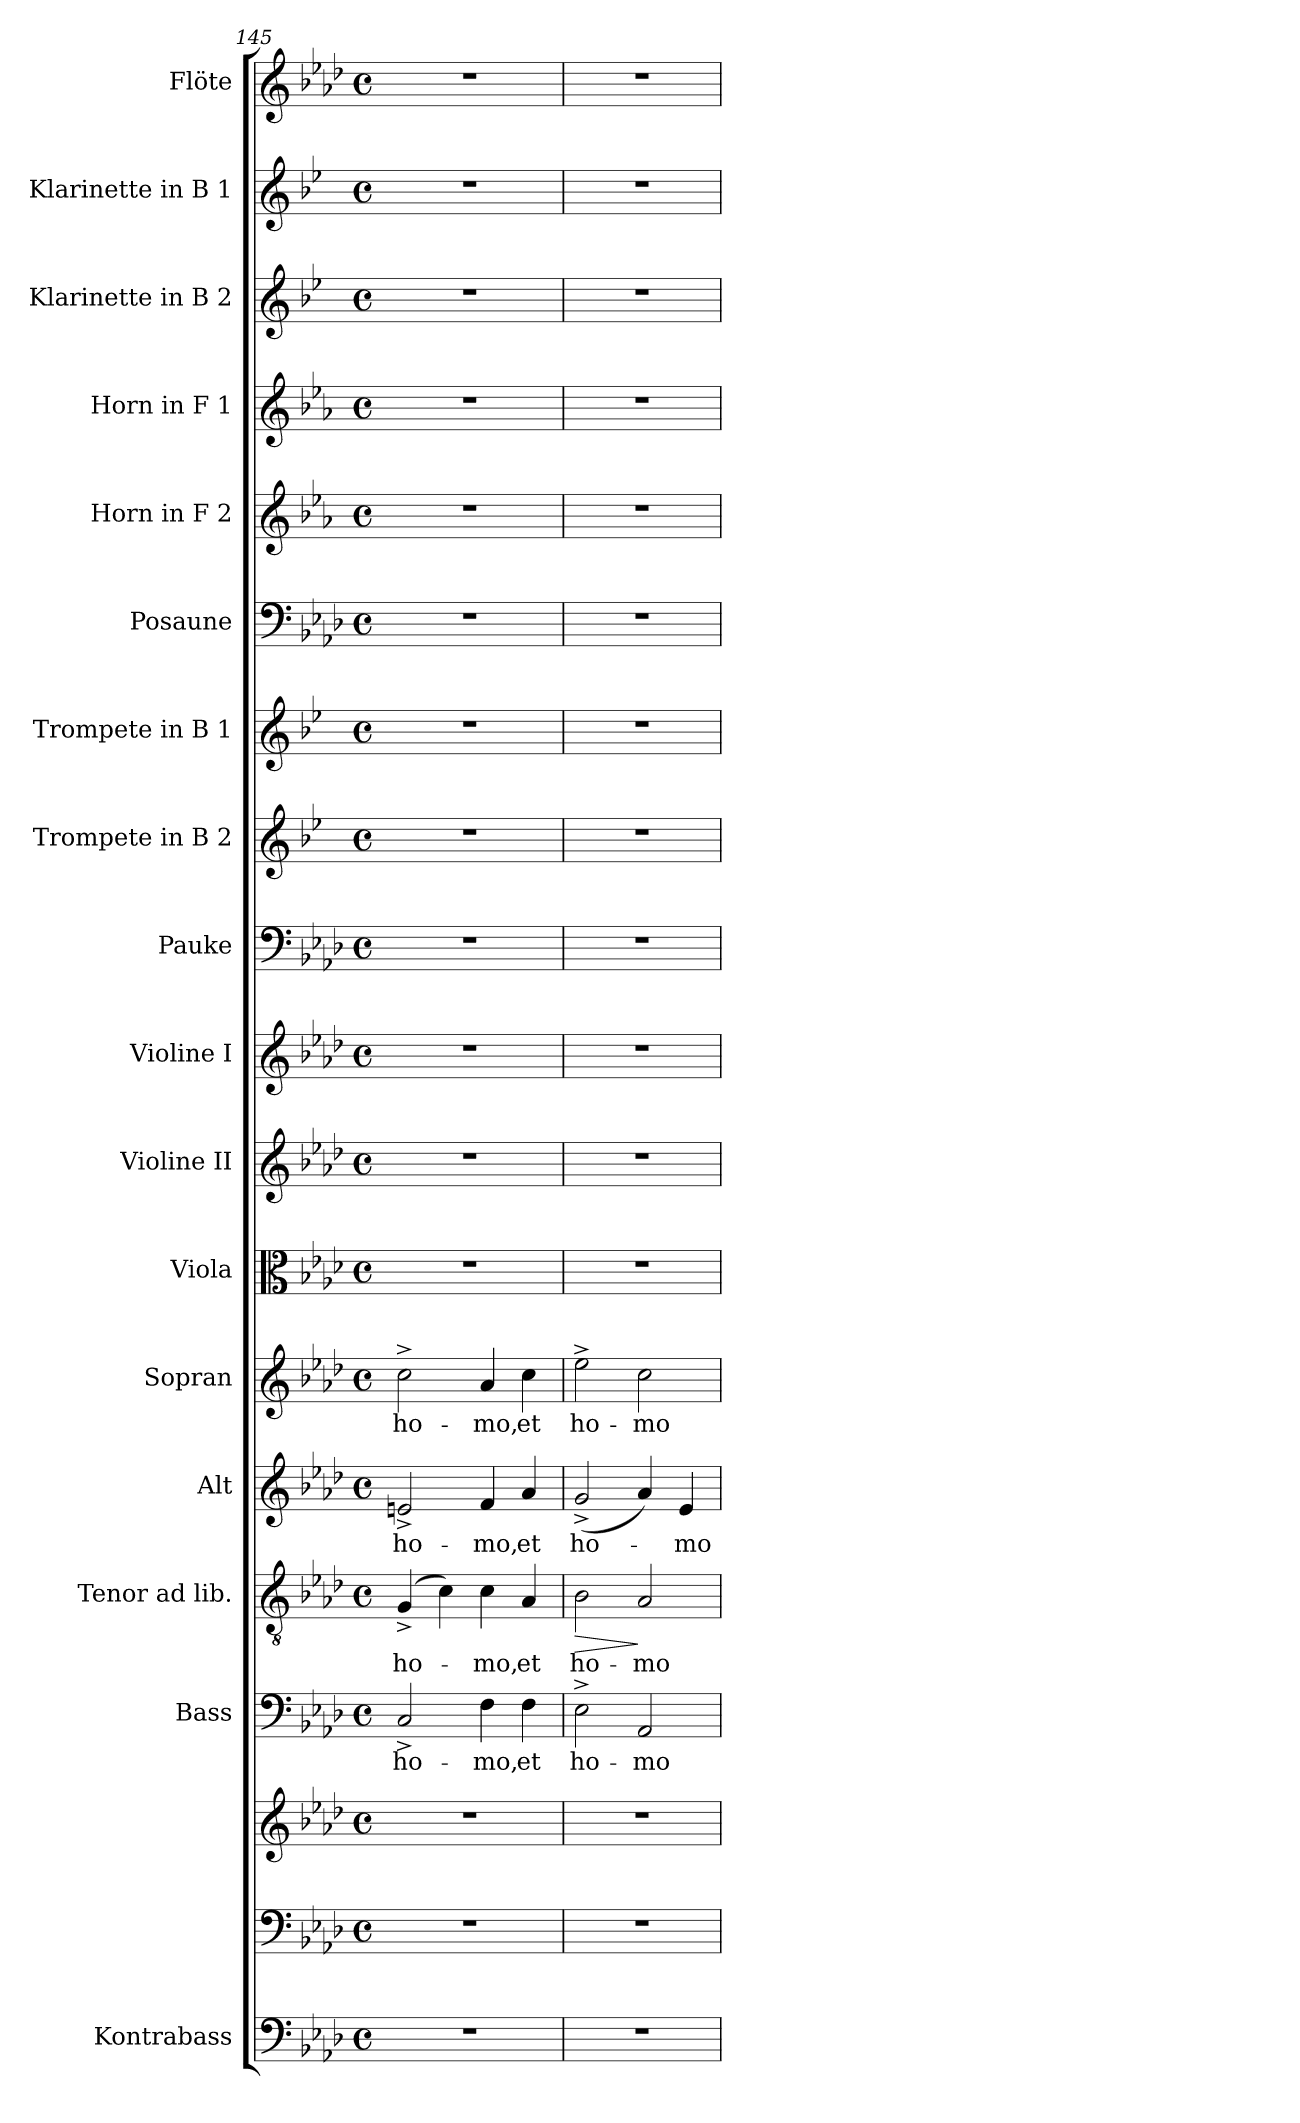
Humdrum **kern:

**kern	**kern	**kern	**kern	**text	**kern	**text	**dynam	**kern	**text	**kern	**text	**kern	**kern	**kern	**kern	**kern	**kern	**kern	**kern	**kern	**kern	**kern	**kern
*part18	*part17	*part17	*part16	*part16	*part15	*part15	*part15	*part14	*part14	*part13	*part13	*part12	*part11	*part10	*part9	*part8	*part7	*part6	*part5	*part4	*part3	*part2	*part1
*staff19	*staff18	*staff17	*staff16	*staff16	*staff15	*staff15	*staff15	*staff14	*staff14	*staff13	*staff13	*staff12	*staff11	*staff10	*staff9	*staff8	*staff7	*staff6	*staff5	*staff4	*staff3	*staff2	*staff1
*I"Kontrabass	*	*	*I"Bass	*	*I"Tenor ad lib.	*	*	*I"Alt	*	*I"Sopran	*	*I"Viola	*I"Violine II	*I"Violine I	*I"Pauke	*I"Trompete in B 2	*I"Trompete in B 1	*I"Posaune	*I"Horn in F 2	*I"Horn in F 1	*I"Klarinette in B 2	*I"Klarinette in B 1	*I"Flöte
*I'Kb.	*	*	*I'B	*	*I'T	*	*	*I'A	*	*I'S	*	*I'Vla.	*I'Vl. II	*I'Vl. I	*I'Pk.	*	*	*I'Pos.	*I'Hrn. 2	*I'Hrn. 1	*	*	*I'Fl.
*clefF4	*clefF4	*clefG2	*clefF4	*	*clefGv2	*	*	*clefG2	*	*clefG2	*	*clefC3	*clefG2	*clefG2	*clefF4	*clefG2	*clefG2	*clefF4	*clefG2	*clefG2	*clefG2	*clefG2	*clefG2
*ITrd7c12	*	*	*	*	*	*	*	*	*	*	*	*	*	*	*	*ITrd1c2	*ITrd1c2	*	*ITrd4c7	*ITrd4c7	*ITrd1c2	*ITrd1c2	*
*k[b-e-a-d-]	*k[b-e-a-d-]	*k[b-e-a-d-]	*k[b-e-a-d-]	*	*k[b-e-a-d-]	*	*	*k[b-e-a-d-]	*	*k[b-e-a-d-]	*	*k[b-e-a-d-]	*k[b-e-a-d-]	*k[b-e-a-d-]	*k[b-e-a-d-]	*k[b-e-a-d-]	*k[b-e-a-d-]	*k[b-e-a-d-]	*k[b-e-a-d-]	*k[b-e-a-d-]	*k[b-e-a-d-]	*k[b-e-a-d-]	*k[b-e-a-d-]
*A-:	*A-:	*A-:	*A-:	*	*A-:	*	*	*A-:	*	*A-:	*	*A-:	*A-:	*A-:	*A-:	*A-:	*A-:	*A-:	*A-:	*A-:	*A-:	*A-:	*A-:
*M4/4	*M4/4	*M4/4	*M4/4	*	*M4/4	*	*	*M4/4	*	*M4/4	*	*M4/4	*M4/4	*M4/4	*M4/4	*M4/4	*M4/4	*M4/4	*M4/4	*M4/4	*M4/4	*M4/4	*M4/4
*met(c)	*met(c)	*met(c)	*met(c)	*	*met(c)	*	*	*met(c)	*	*met(c)	*	*met(c)	*met(c)	*met(c)	*met(c)	*met(c)	*met(c)	*met(c)	*met(c)	*met(c)	*met(c)	*met(c)	*met(c)
=145	=145	=145	=145	=145	=145	=145	=145	=145	=145	=145	=145	=145	=145	=145	=145	=145	=145	=145	=145	=145	=145	=145	=145
!	!	!	!	!LO:LY:b	!	!LO:LY:b	!	!	!LO:LY:b	!	!LO:LY:b	!	!	!	!	!	!	!	!	!	!	!	!
1r	1r	1r	2C^>/	ho-	(4G^>/	ho-	.	2en^>/	ho-	2cc^>\	ho-	1r	1r	1r	1r	1r	1r	1r	1r	1r	1r	1r	1r
.	.	.	.	.	4c\)	.	.	.	.	.	.	.	.	.	.	.	.	.	.	.	.	.	.
!	!	!	!	!LO:LY:b	!	!LO:LY:b	!	!	!LO:LY:b	!	!LO:LY:b	!	!	!	!	!	!	!	!	!	!	!	!
.	.	.	4F\	-mo,	4c\	-mo,	.	4f/	-mo,	4a-/	-mo,	.	.	.	.	.	.	.	.	.	.	.	.
!	!	!	!	!LO:LY:b	!	!LO:LY:b	!	!	!LO:LY:b	!	!LO:LY:b	!	!	!	!	!	!	!	!	!	!	!	!
.	.	.	4F\	et	4A-/	et	.	4a-/	et	4cc\	et	.	.	.	.	.	.	.	.	.	.	.	.
=146	=146	=146	=146	=146	=146	=146	=146	=146	=146	=146	=146	=146	=146	=146	=146	=146	=146	=146	=146	=146	=146	=146	=146
!	!	!	!	!LO:LY:b	!	!LO:LY:b	!LO:HP:b	!	!LO:LY:b	!	!LO:LY:b	!	!	!	!	!	!	!	!	!	!	!	!
1r	1r	1r	2E-^>\	ho-	2B-\	ho-	>	(<2g^>/	ho-	2ee-^>\	ho-	1r	1r	1r	1r	1r	1r	1r	1r	1r	1r	1r	1r
!	!	!	!	!LO:LY:b	!	!LO:LY:b	!	!	!	!	!LO:LY:b	!	!	!	!	!	!	!	!	!	!	!	!
.	.	.	2AA-/	-mo	2A-/	-mo	]	4a-/)	.	2cc\	-mo	.	.	.	.	.	.	.	.	.	.	.	.
!	!	!	!	!	!	!	!	!	!LO:LY:b	!	!	!	!	!	!	!	!	!	!	!	!	!	!
.	.	.	.	.	.	.	.	4e-/	-mo	.	.	.	.	.	.	.	.	.	.	.	.	.	.
=	=	=	=	=	=	=	=	=	=	=	=	=	=	=	=	=	=	=	=	=	=	=	=
*-	*-	*-	*-	*-	*-	*-	*-	*-	*-	*-	*-	*-	*-	*-	*-	*-	*-	*-	*-	*-	*-	*-	*-
